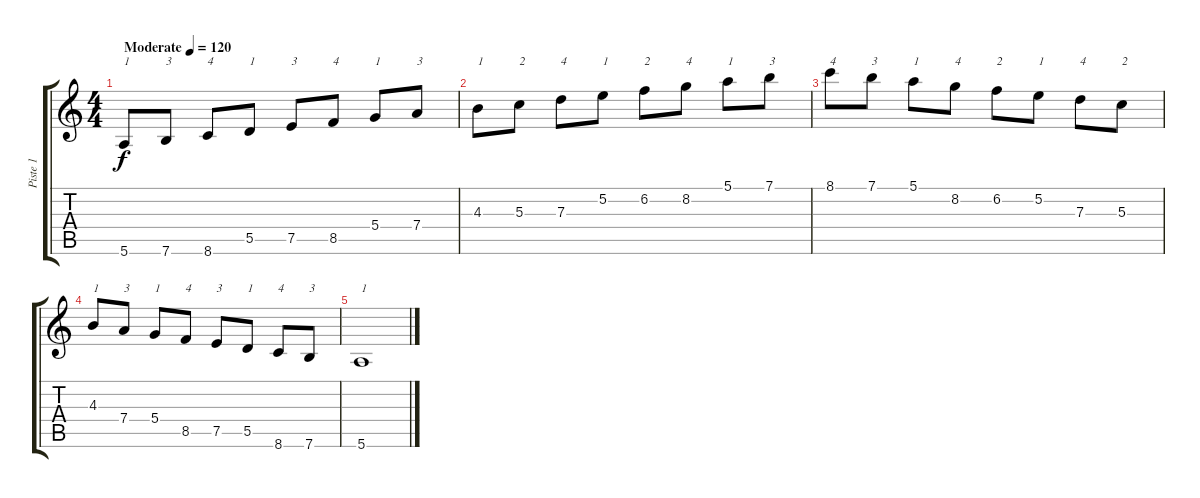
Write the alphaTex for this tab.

\track ("Piste 1" "Piste 1") {instrument acousticguitarsteel}
\staff {score tabs}
\tuning (E4 B3 G3 D3 A2 E2) {hide}
\ts (4 4)
\tempo (120 "Moderate")
\clef g2
\ks c
5.6.8{txt "1" dy f instrument acousticguitarsteel} 7.6.8{txt "3"} 8.6.8{txt "4"} 5.5.8{txt "1"} 7.5.8{txt "3"} 8.5.8{txt "4"} 5.4.8{txt "1"} 7.4.8{txt "3"} |
4.3.8{txt "1"} 5.3.8{txt "2"} 7.3.8{txt "4"} 5.2.8{txt "1"} 6.2.8{txt "2"} 8.2.8{txt "4"} 5.1.8{txt "1"} 7.1.8{txt "3"} |
8.1.8{txt "4"} 7.1.8{txt "3"} 5.1.8{txt "1"} 8.2.8{txt "4"} 6.2.8{txt "2"} 5.2.8{txt "1"} 7.3.8{txt "4"} 5.3.8{txt "2"} |
4.3.8{txt "1"} 7.4.8{txt "3"} 5.4.8{txt "1"} 8.5.8{txt "4"} 7.5.8{txt "3"} 5.5.8{txt "1"} 8.6.8{txt "4"} 7.6.8{txt "3"} |
5.6.1{txt "1"}
